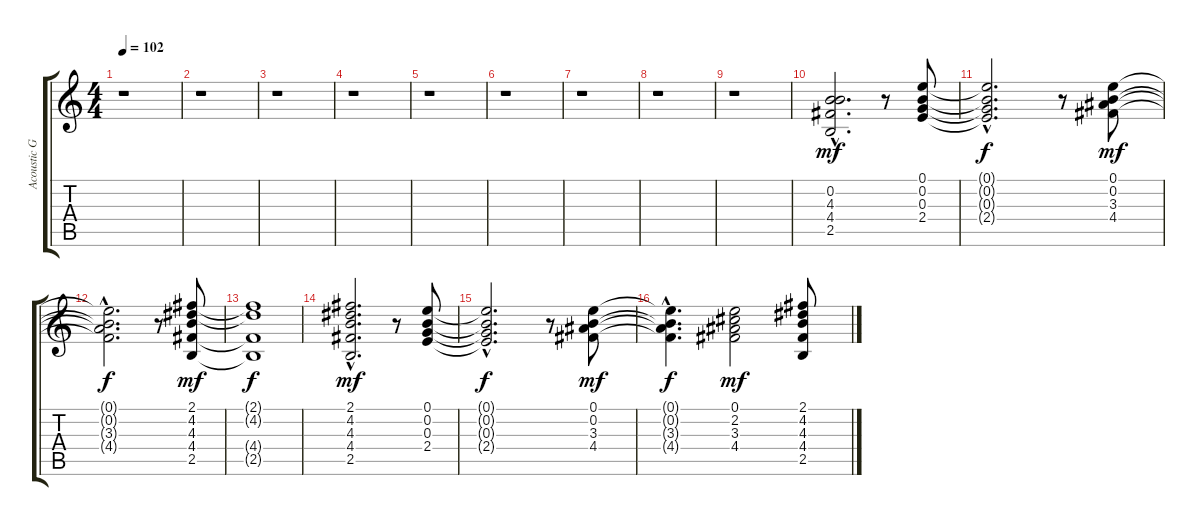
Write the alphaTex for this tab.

\track ("Acoustic Guitar III" "Acoustic G") {instrument electricguitarclean}
\staff {score tabs}
\tuning (E4 B3 G3 D3 A2 E2) {hide}
\ts (4 4)
\tempo 102
\clef g2
\ks c
r.1{dy mf instrument electricguitarclean} |
r.1 |
r.1 |
r.1 |
r.1 |
r.1 |
r.1 |
r.1 |
r.1 |
(0.2{hac} 4.3{hac} 4.4{hac} 2.5{hac}).2{d} r.8 (0.1 0.2 0.3 2.4).8 |
(0.1{hac t} 0.2{hac t} 0.3{hac t} 2.4{hac t}).2{d dy f} r.8 (0.1 0.2 3.3 4.4).8{dy mf} |
(0.1{hac t} 0.2{hac t} 3.3{hac t} 4.4{hac t}).2{d dy f} r.8 (2.1 4.2 4.3 4.4 2.5).8{dy mf} |
(2.1{t} 4.2{t} 4.4{t} 2.5{t}).1{dy f} |
(2.1{hac} 4.2{hac} 4.3{hac} 4.4{hac} 2.5{hac}).2{d dy mf} r.8 (0.1 0.2 0.3 2.4).8 |
(0.1{hac t} 0.2{hac t} 0.3{hac t} 2.4{hac t}).2{d dy f} r.8 (0.1 0.2 3.3 4.4).8{dy mf} |
(0.1{hac t} 0.2{hac t} 3.3{hac t} 4.4{hac t}).4{d dy f} (0.1 2.2 3.3 4.4).2{dy mf} (2.1 4.2 4.3 4.4 2.5).8
